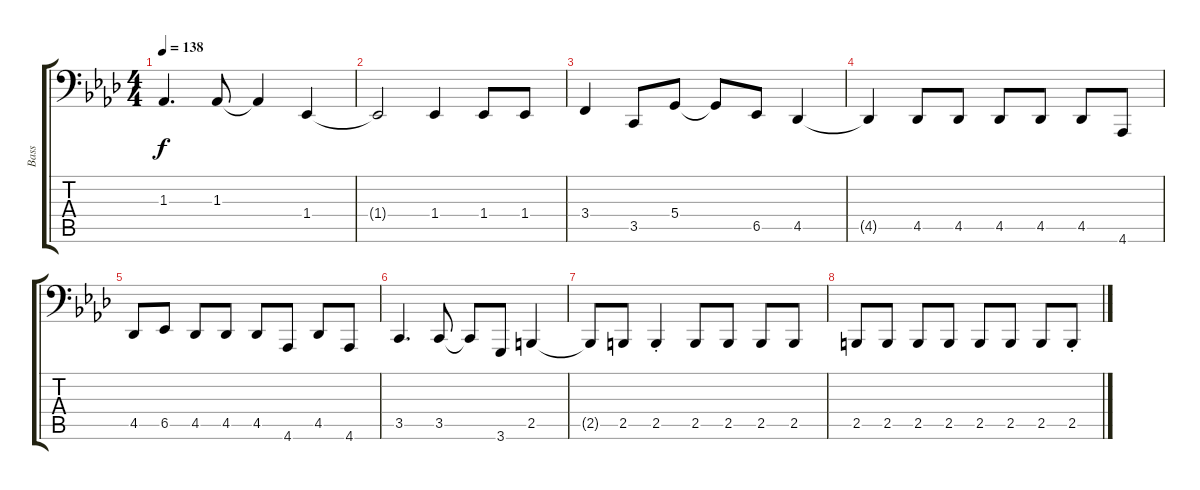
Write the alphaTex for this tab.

\track ("Bass" "Bass") {instrument electricbassfinger}
\staff {score tabs}
\tuning (F2 C2 G1 D1 A0 E0) {hide}
\ts (4 4)
\tempo 138
\clef f4
\ks ab
1.3.4{d dy f} 1.3.8 1.3{t}.4 1.4.4 |
1.4{t}.2 1.4.4 1.4.8 1.4.8 |
3.4.4 3.5.8 5.4.8 5.4{t}.8 6.5.8 4.5.4 |
4.5{t}.4 4.5.8 4.5.8 4.5.8 4.5.8 4.5.8 4.6.8 |
4.5.8 6.5.8 4.5.8 4.5.8 4.5.8 4.6.8 4.5.8 4.6.8 |
3.5.4{d} 3.5.8 3.5{t}.8 3.6.8 2.5.4 |
2.5{t}.8 2.5.8 2.5{st}.4 2.5.8 2.5.8 2.5.8 2.5.8 |
2.5.8 2.5.8 2.5.8 2.5.8 2.5.8 2.5.8 2.5.8 2.5{st}.8
